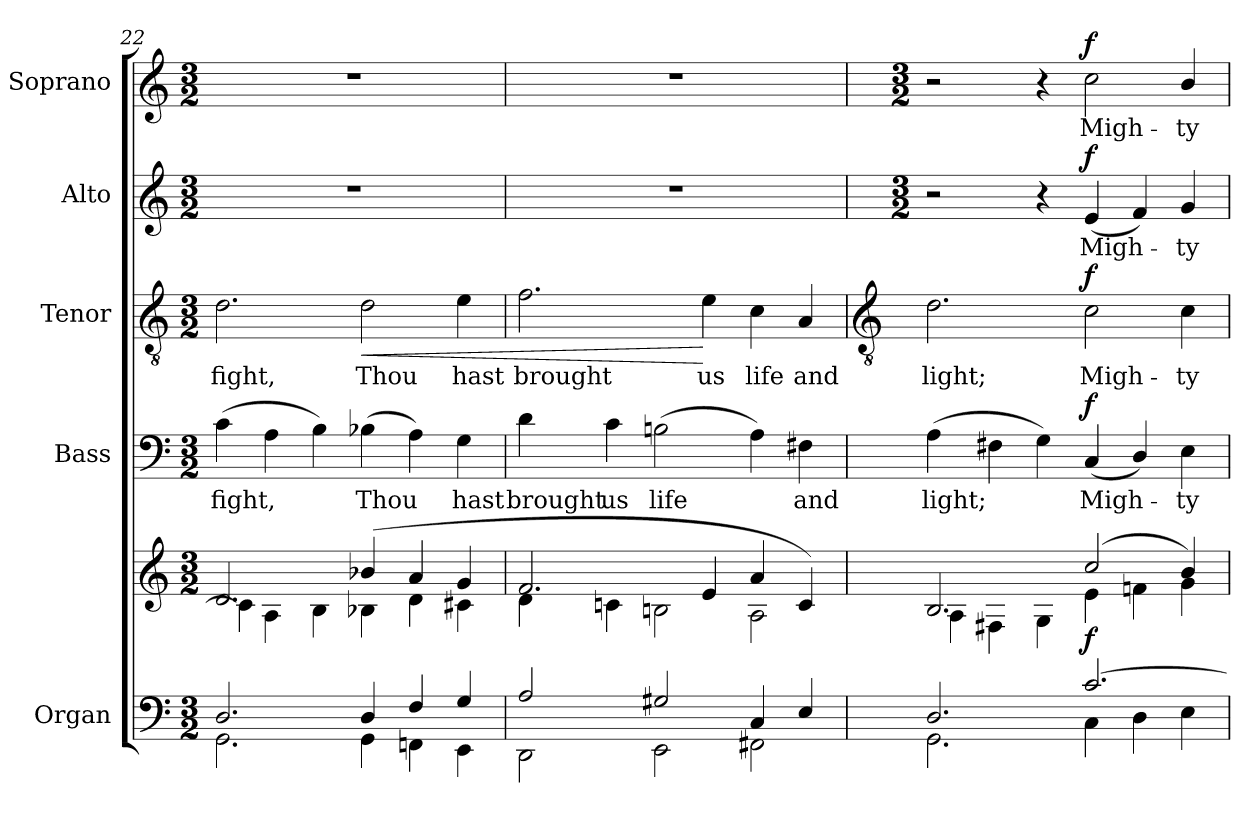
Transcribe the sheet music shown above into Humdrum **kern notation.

**kern	**kern	**dynam	**kern	**text	**dynam	**kern	**text	**dynam	**kern	**text	**dynam	**kern	**text	**dynam
*part5	*part5	*part5	*part4	*part4	*part4	*part3	*part3	*part3	*part2	*part2	*part2	*part1	*part1	*part1
*staff6	*staff5	*staff5/6	*staff4	*staff4	*staff4	*staff3	*staff3	*staff3	*staff2	*staff2	*staff2	*staff1	*staff1	*staff1
*I"Organ	*	*	*I"Bass	*	*	*I"Tenor	*	*	*I"Alto	*	*	*I"Soprano	*	*
*	*	*	*I'B.	*	*	*I'T	*	*	*I'A.	*	*	*I'S.	*	*
*clefF4	*clefG2	*	*clefF4	*	*	*clefGv2	*	*	*clefG2	*	*	*clefG2	*	*
*k[]	*k[]	*	*k[]	*	*	*k[]	*	*	*k[]	*	*	*k[]	*	*
*C:	*C:	*	*C:	*	*	*C:	*	*	*C:	*	*	*C:	*	*
*M3/2	*M3/2	*	*M3/2	*	*	*M3/2	*	*	*M3/2	*	*	*M3/2	*	*
=22	=22	=22	=22	=22	=22	=22	=22	=22	=22	=22	=22	=22	=22	=22
*^	*^	*	*	*	*	*	*	*	*	*	*	*	*	*
!	!	!	!	!	!	!LO:LY:b	!	!	!LO:LY:b	!	!	!	!	!	!	!
2.D/	2.GG\	2.d/	4c\]	.	(>4c	fight,	.	2.d	fight,	.	1.r	.	.	1.r	.	.
.	.	.	4A\	.	4A	.	.	.	.	.	.	.	.	.	.	.
.	.	.	4B\	.	4B)	.	.	.	.	.	.	.	.	.	.	.
!	!	!	!	!	!	!LO:LY:b	!	!	!LO:LY:b	!LO:HP:b	!	!	!	!	!	!
4D/	4GG\	(>4b-X/	4B-X\	.	(>4B-X	Thou	.	2d	Thou	<	.	.	.	.	.	.
4F/	4FFn\	4a/	4d\	.	4A)	.	.	.	.	.	.	.	.	.	.	.
!	!	!	!	!	!	!LO:LY:b	!	!	!LO:LY:b	!	!	!	!	!	!	!
4G/	4EE\	4g/	4c#X\	.	4G	hast	.	4e	hast	.	.	.	.	.	.	.
=23	=23	=23	=23	=23	=23	=23	=23	=23	=23	=23	=23	=23	=23	=23	=23	=23
!	!	!	!	!	!	!LO:LY:b	!	!	!LO:LY:b	!	!	!	!	!	!	!
2A/	2DD\	2.f/	4d\	.	4d	brought	.	2.f	brought	.	1.r	.	.	1.r	.	.
!	!	!	!	!	!	!LO:LY:b	!	!	!	!	!	!	!	!	!	!
.	.	.	4cn\	.	4c	us	.	.	.	.	.	.	.	.	.	.
!	!	!	!	!	!	!LO:LY:b	!	!	!	!	!	!	!	!	!	!
2G#X/	2EE\	.	2Bn\	.	(>2Bn	life	.	.	.	.	.	.	.	.	.	.
!	!	!	!	!	!	!	!	!	!LO:LY:b	!	!	!	!	!	!	!
.	.	4e/	.	.	.	.	.	4e	us	[	.	.	.	.	.	.
!	!	!	!	!	!	!	!	!	!LO:LY:b	!	!	!	!	!	!	!
4C/	2FF#X\	4a/	2A\	.	4A)	.	.	4c	life	.	.	.	.	.	.	.
!	!	!	!	!	!	!LO:LY:b	!	!	!LO:LY:b	!	!	!	!	!	!	!
4E/	.	4c/)	.	.	4F#X	and	.	4A	and	.	.	.	.	.	.	.
*v	*v	*	*	*	*	*	*	*	*	*	*	*	*	*	*	*
!!LO:LB:g=z
=24	=24	=24	=24	=24	=24	=24	=24	=24	=24	=24	=24	=24	=24	=24	=24
*	*	*	*	*	*	*	*clefGv2	*	*	*	*	*	*	*	*
*	*	*	*	*	*	*	*	*	*	*k[]	*	*	*k[]	*	*
*	*	*	*	*	*	*	*	*	*	*C:	*	*	*C:	*	*
*	*	*	*	*	*	*	*	*	*	*M3/2	*	*	*M3/2	*	*
*^	*	*	*	*	*	*	*	*	*	*	*	*	*	*	*
*	*^	*	*	*	*	*	*	*	*	*	*	*	*	*	*	*
!	!	!LO:N:vis=1	!	!	!	!	!LO:LY:b	!	!	!LO:LY:b	!	!	!	!	!	!	!
2.D	2.GG\	1.ryy	2.B/	4A\	.	(>4A	light;	.	2.d	light;	.	2r	.	.	2r	.	.
.	.	.	.	4F#X\	.	4F#X	.	.	.	.	.	.	.	.	.	.	.
.	.	.	.	4G\	.	4G)	.	.	.	.	.	4r	.	.	4r	.	.
!	!	!	!	!	!LO:DY:a=2	!	!LO:LY:b	!LO:DY:b	!	!LO:LY:b	!LO:DY:b	!	!LO:LY:b	!LO:DY:b	!	!LO:LY:b	!LO:DY:b
[2.c	4C\	.	(>2cc/	4e\	f	(<4C	Migh-	f	2c	Migh-	f	(<4e	Migh-	f	2cc	Migh-	f
.	4D\	.	.	4fn\	.	4D/)	.	.	.	.	.	4f)	.	.	.	.	.
!	!	!	!	!	!	!	!LO:LY:b	!	!	!LO:LY:b	!	!	!LO:LY:b	!	!	!LO:LY:b	!
.	4E\	.	4b/)	4g\	.	4E	ty	.	4c	-ty	.	4g	ty	.	4b/	-ty	.
*v	*v	*v	*	*	*	*	*	*	*	*	*	*	*	*	*	*	*
*	*v	*v	*	*	*	*	*	*	*	*	*	*	*	*	*
=	=	=	=	=	=	=	=	=	=	=	=	=	=	=
*-	*-	*-	*-	*-	*-	*-	*-	*-	*-	*-	*-	*-	*-	*-
